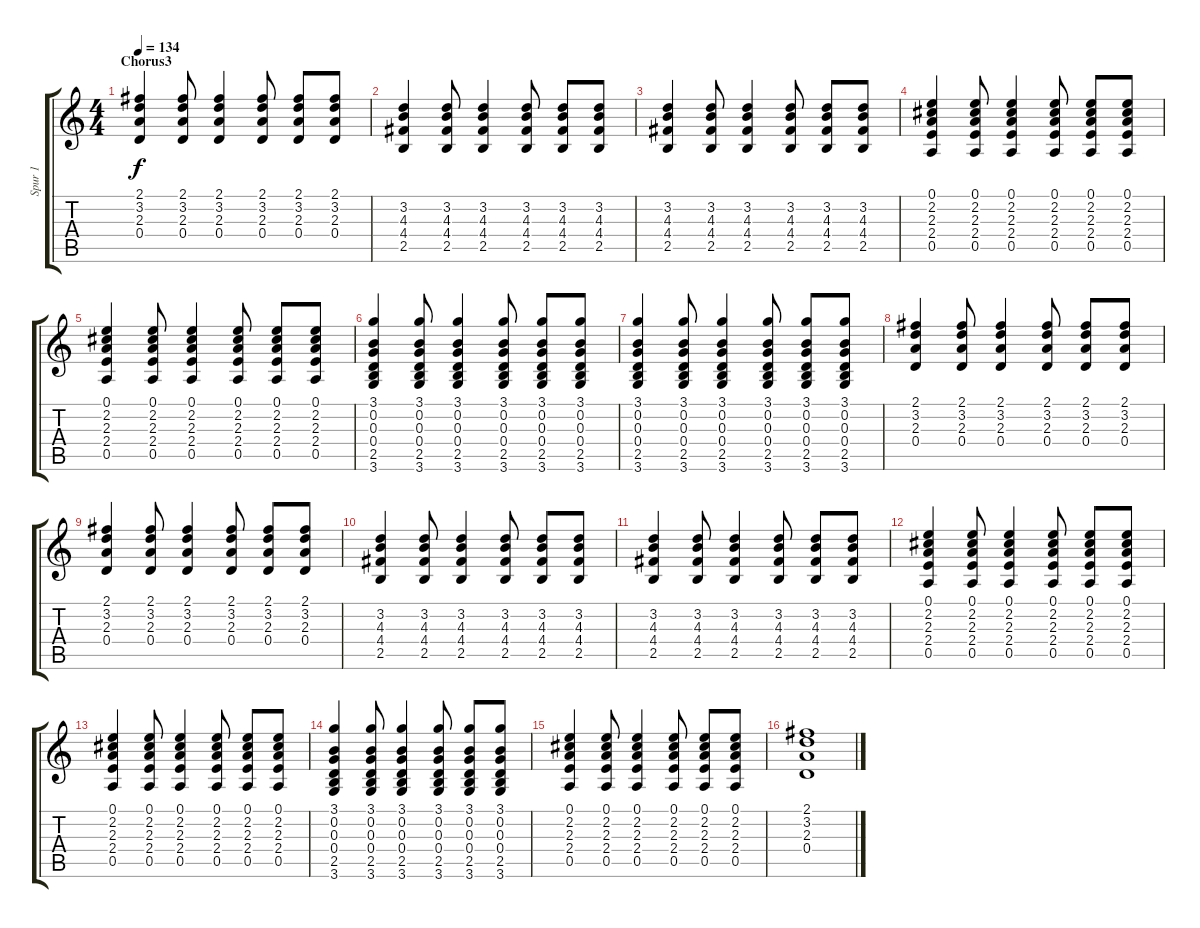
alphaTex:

\track ("Spur 1" "Spur 1") {instrument acousticguitarsteel}
\staff {score tabs}
\tuning (E4 B3 G3 D3 A2 E2) {hide}
\ts (4 4)
\section ("" "Chorus3")
\tempo 134
\clef g2
\ks c
(2.1 3.2 2.3 0.4).4{dy f} (2.1 3.2 2.3 0.4).8 (2.1 3.2 2.3 0.4).4 (2.1 3.2 2.3 0.4).8 (2.1 3.2 2.3 0.4).8 (2.1 3.2 2.3 0.4).8 |
(3.2 4.3 4.4 2.5).4 (3.2 4.3 4.4 2.5).8 (3.2 4.3 4.4 2.5).4 (3.2 4.3 4.4 2.5).8 (3.2 4.3 4.4 2.5).8 (3.2 4.3 4.4 2.5).8 |
(3.2 4.3 4.4 2.5).4 (3.2 4.3 4.4 2.5).8 (3.2 4.3 4.4 2.5).4 (3.2 4.3 4.4 2.5).8 (3.2 4.3 4.4 2.5).8 (3.2 4.3 4.4 2.5).8 |
(0.1 2.2 2.3 2.4 0.5).4 (0.1 2.2 2.3 2.4 0.5).8 (0.1 2.2 2.3 2.4 0.5).4 (0.1 2.2 2.3 2.4 0.5).8 (0.1 2.2 2.3 2.4 0.5).8 (0.1 2.2 2.3 2.4 0.5).8 |
(0.1 2.2 2.3 2.4 0.5).4 (0.1 2.2 2.3 2.4 0.5).8 (0.1 2.2 2.3 2.4 0.5).4 (0.1 2.2 2.3 2.4 0.5).8 (0.1 2.2 2.3 2.4 0.5).8 (0.1 2.2 2.3 2.4 0.5).8 |
(3.1 0.2 0.3 0.4 2.5 3.6).4 (3.1 0.2 0.3 0.4 2.5 3.6).8 (3.1 0.2 0.3 0.4 2.5 3.6).4 (3.1 0.2 0.3 0.4 2.5 3.6).8 (3.1 0.2 0.3 0.4 2.5 3.6).8 (3.1 0.2 0.3 0.4 2.5 3.6).8 |
(3.1 0.2 0.3 0.4 2.5 3.6).4 (3.1 0.2 0.3 0.4 2.5 3.6).8 (3.1 0.2 0.3 0.4 2.5 3.6).4 (3.1 0.2 0.3 0.4 2.5 3.6).8 (3.1 0.2 0.3 0.4 2.5 3.6).8 (3.1 0.2 0.3 0.4 2.5 3.6).8 |
(2.1 3.2 2.3 0.4).4 (2.1 3.2 2.3 0.4).8 (2.1 3.2 2.3 0.4).4 (2.1 3.2 2.3 0.4).8 (2.1 3.2 2.3 0.4).8 (2.1 3.2 2.3 0.4).8 |
(2.1 3.2 2.3 0.4).4 (2.1 3.2 2.3 0.4).8 (2.1 3.2 2.3 0.4).4 (2.1 3.2 2.3 0.4).8 (2.1 3.2 2.3 0.4).8 (2.1 3.2 2.3 0.4).8 |
(3.2 4.3 4.4 2.5).4 (3.2 4.3 4.4 2.5).8 (3.2 4.3 4.4 2.5).4 (3.2 4.3 4.4 2.5).8 (3.2 4.3 4.4 2.5).8 (3.2 4.3 4.4 2.5).8 |
(3.2 4.3 4.4 2.5).4 (3.2 4.3 4.4 2.5).8 (3.2 4.3 4.4 2.5).4 (3.2 4.3 4.4 2.5).8 (3.2 4.3 4.4 2.5).8 (3.2 4.3 4.4 2.5).8 |
(0.1 2.2 2.3 2.4 0.5).4 (0.1 2.2 2.3 2.4 0.5).8 (0.1 2.2 2.3 2.4 0.5).4 (0.1 2.2 2.3 2.4 0.5).8 (0.1 2.2 2.3 2.4 0.5).8 (0.1 2.2 2.3 2.4 0.5).8 |
(0.1 2.2 2.3 2.4 0.5).4 (0.1 2.2 2.3 2.4 0.5).8 (0.1 2.2 2.3 2.4 0.5).4 (0.1 2.2 2.3 2.4 0.5).8 (0.1 2.2 2.3 2.4 0.5).8 (0.1 2.2 2.3 2.4 0.5).8 |
(3.1 0.2 0.3 0.4 2.5 3.6).4 (3.1 0.2 0.3 0.4 2.5 3.6).8 (3.1 0.2 0.3 0.4 2.5 3.6).4 (3.1 0.2 0.3 0.4 2.5 3.6).8 (3.1 0.2 0.3 0.4 2.5 3.6).8 (3.1 0.2 0.3 0.4 2.5 3.6).8 |
(0.1 2.2 2.3 2.4 0.5).4 (0.1 2.2 2.3 2.4 0.5).8 (0.1 2.2 2.3 2.4 0.5).4 (0.1 2.2 2.3 2.4 0.5).8 (0.1 2.2 2.3 2.4 0.5).8 (0.1 2.2 2.3 2.4 0.5).8 |
(2.1 3.2 2.3 0.4).1
